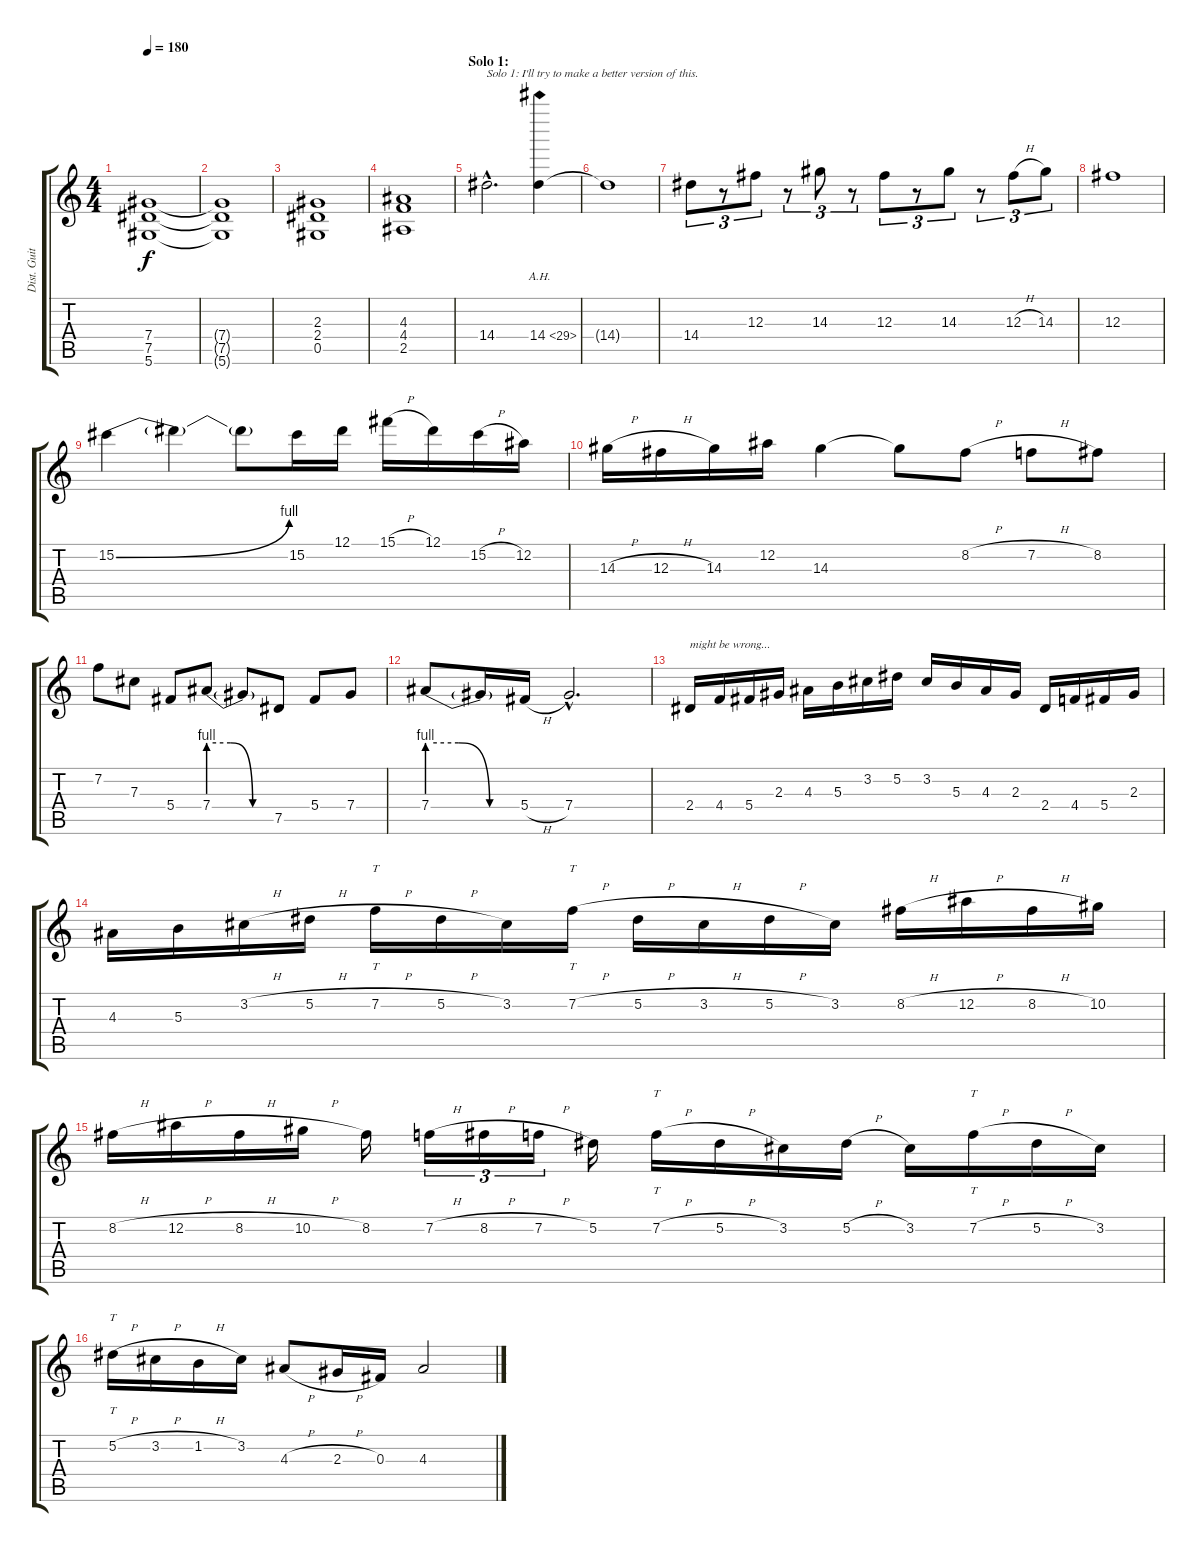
\track ("Dist. Guitar 1" "Dist. Guit") {instrument distortionguitar}
\staff {score tabs}
\tuning (Eb4 Bb3 Gb3 Db3 Ab2 Eb2) {hide}
\ts (4 4)
\tempo 180
\clef g2
\ks c
(7.4 7.5 5.6).1{dy f} |
(7.4{t} 7.5{t} 5.6{t}).1 |
(2.3 2.4 0.5).1 |
(4.3 4.4 2.5).1 |
\section ("" "Solo 1:")
14.4{hac}.2{d txt "Solo 1: I'll try to make a better version of this."} 14.4{ah 15}.4 |
14.4{t}.1 |
14.4.8{tu (3 2)} r.8{tu (3 2)} 12.3.8{tu (3 2)} r.8{tu (3 2)} 14.3.8{tu (3 2)} r.8{tu (3 2)} 12.3.8{tu (3 2)} r.8{tu (3 2)} 14.3.8{tu (3 2)} r.8{tu (3 2)} 12.3{h}.8{tu (3 2)} 14.3.8{tu (3 2)} |
12.3.1 |
15.2{be (bend 0 0 60 4)}.4 15.2{t}.4 15.2{t}.8 15.2.16 12.1.16 15.1{h}.16 12.1.16 15.2{h}.16 12.2.16 |
14.3{h}.16 12.3{h}.16 14.3.16 12.2.16 14.3.4 14.3{t}.8 8.2{h}.8 7.2{h}.8 8.2.8 |
7.2.8 7.3.8 5.4.8 7.4{be (custom 0 4 20 4 40 0 60 0)}.8 7.4{t}.8 7.5.8 5.4.8 7.4.8 |
7.4{be (custom 0 4 20 4 40 0 60 0)}.8 7.4{t}.16 5.4{h}.16 7.4{hac}.2{d} |
2.4.16{txt "might be wrong..."} 4.4.16 5.4.16 2.3.16 4.3.16 5.3.16 3.2.16 5.2.16 3.2.16 5.3.16 4.3.16 2.3.16 2.4.16 4.4.16 5.4.16 2.3.16 |
4.3.16 5.3.16 3.2{h}.16 5.2{h}.16 7.2{h}.16{tt} 5.2{h}.16 3.2.16 7.2{h}.16{tt} 5.2{h}.16 3.2{h}.16 5.2{h}.16 3.2.16 8.2{h}.16 12.2{h}.16 8.2{h}.16 10.2.16 |
8.2{h}.16 12.2{h}.16 8.2{h}.16 10.2{h}.16 8.2.16 7.2{h}.16{tu (3 2)} 8.2{h}.16{tu (3 2)} 7.2{h}.16{tu (3 2)} 5.2.16 7.2{h}.16{tt} 5.2{h}.16 3.2.16 5.2{h}.16 3.2.16 7.2{h}.16{tt} 5.2{h}.16 3.2.16 |
5.2{h}.16{tt} 3.2{h}.16 1.2{h}.16 3.2.16 4.3{h}.8 2.3{h}.16 0.3.16 4.3.2
